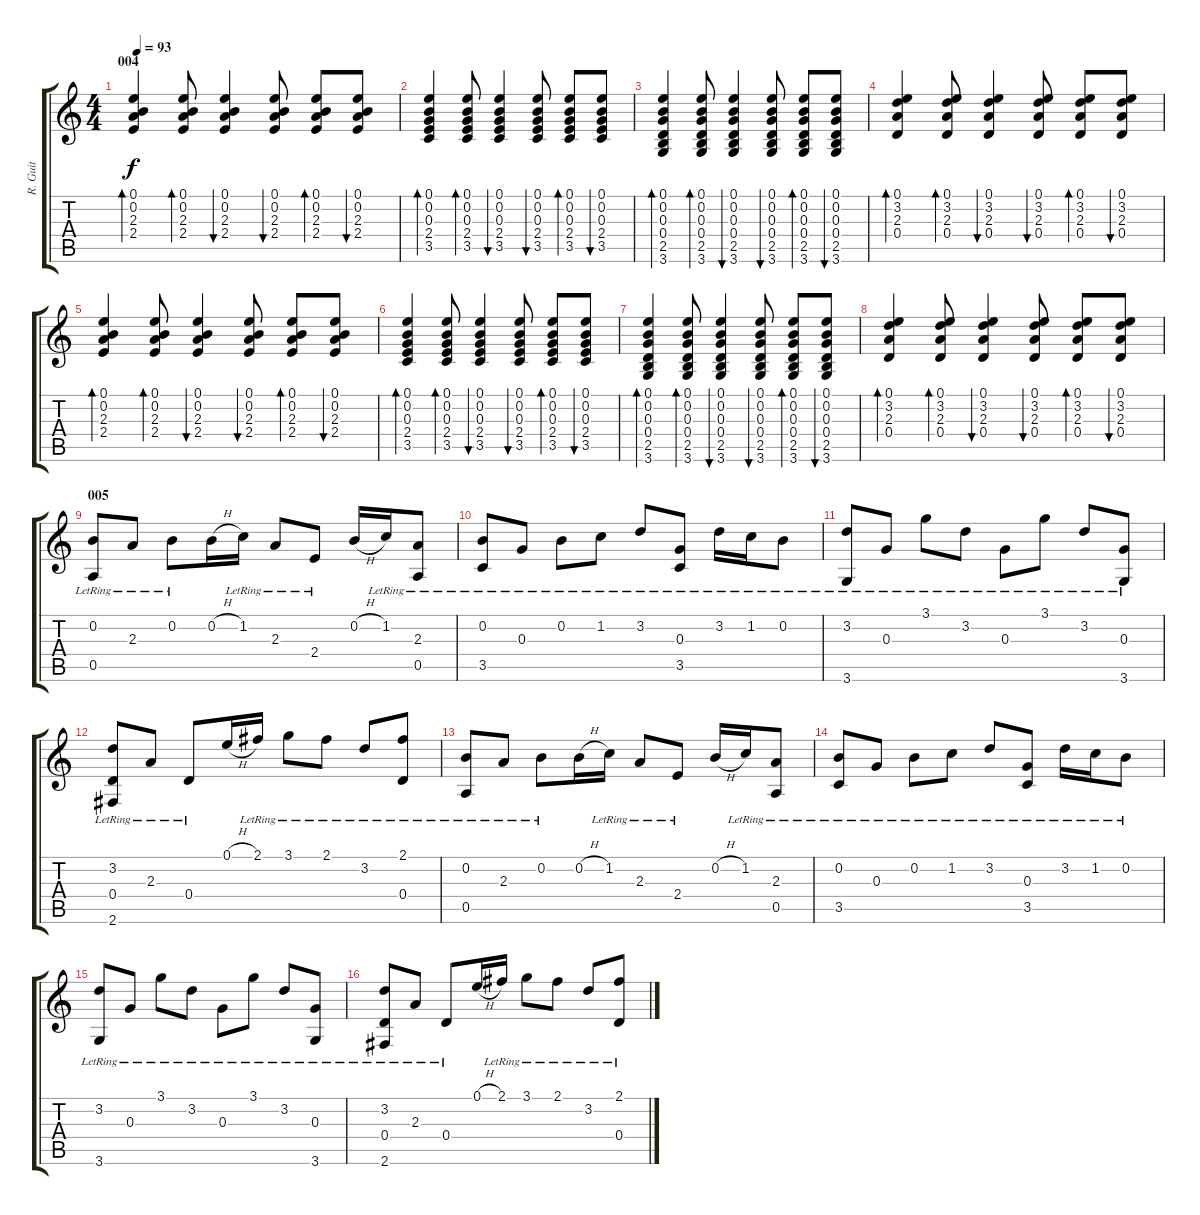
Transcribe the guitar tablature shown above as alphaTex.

\track ("R. Guit" "R. Guit") {instrument acousticguitarsteel}
\staff {score tabs}
\tuning (E4 B3 G3 D3 A2 E2) {hide}
\ts (4 4)
\section ("" "004")
\tempo 93
\clef g2
\ks c
(0.1 0.2 2.3 2.4).4{bd 30 dy f} (0.1 0.2 2.3 2.4).8{bd 30} (0.1 0.2 2.3 2.4).4{bu 30} (0.1 0.2 2.3 2.4).8{bu 30} (0.1 0.2 2.3 2.4).8{bd 30} (0.1 0.2 2.3 2.4).8{bu 30} |
(0.1 0.2 0.3 2.4 3.5).4{bd 30} (0.1 0.2 0.3 2.4 3.5).8{bd 30} (0.1 0.2 0.3 2.4 3.5).4{bu 30} (0.1 0.2 0.3 2.4 3.5).8{bu 30} (0.1 0.2 0.3 2.4 3.5).8{bd 30} (0.1 0.2 0.3 2.4 3.5).8{bu 30} |
(0.1 0.2 0.3 0.4 2.5 3.6).4{bd 30} (0.1 0.2 0.3 0.4 2.5 3.6).8{bd 30} (0.1 0.2 0.3 0.4 2.5 3.6).4{bu 30} (0.1 0.2 0.3 0.4 2.5 3.6).8{bu 30} (0.1 0.2 0.3 0.4 2.5 3.6).8{bd 30} (0.1 0.2 0.3 0.4 2.5 3.6).8{bu 30} |
(0.1 3.2 2.3 0.4).4{bd 30} (0.1 3.2 2.3 0.4).8{bd 30} (0.1 3.2 2.3 0.4).4{bu 30} (0.1 3.2 2.3 0.4).8{bu 30} (0.1 3.2 2.3 0.4).8{bd 30} (0.1 3.2 2.3 0.4).8{bu 30} |
(0.1 0.2 2.3 2.4).4{bd 30} (0.1 0.2 2.3 2.4).8{bd 30} (0.1 0.2 2.3 2.4).4{bu 30} (0.1 0.2 2.3 2.4).8{bu 30} (0.1 0.2 2.3 2.4).8{bd 30} (0.1 0.2 2.3 2.4).8{bu 30} |
(0.1 0.2 0.3 2.4 3.5).4{bd 30} (0.1 0.2 0.3 2.4 3.5).8{bd 30} (0.1 0.2 0.3 2.4 3.5).4{bu 30} (0.1 0.2 0.3 2.4 3.5).8{bu 30} (0.1 0.2 0.3 2.4 3.5).8{bd 30} (0.1 0.2 0.3 2.4 3.5).8{bu 30} |
(0.1 0.2 0.3 0.4 2.5 3.6).4{bd 30} (0.1 0.2 0.3 0.4 2.5 3.6).8{bd 30} (0.1 0.2 0.3 0.4 2.5 3.6).4{bu 30} (0.1 0.2 0.3 0.4 2.5 3.6).8{bu 30} (0.1 0.2 0.3 0.4 2.5 3.6).8{bd 30} (0.1 0.2 0.3 0.4 2.5 3.6).8{bu 30} |
(0.1 3.2 2.3 0.4).4{bd 30} (0.1 3.2 2.3 0.4).8{bd 30} (0.1 3.2 2.3 0.4).4{bu 30} (0.1 3.2 2.3 0.4).8{bu 30} (0.1 3.2 2.3 0.4).8{bd 30} (0.1 3.2 2.3 0.4).8{bu 30} |
\section ("" "005")
(0.2{lr} 0.5{lr}).8 2.3{lr}.8 0.2{lr}.8 0.2{h}.16 1.2{lr}.16 2.3{lr}.8 2.4{lr}.8 0.2{h}.16 1.2{lr}.16 (2.3{lr} 0.5{lr}).8 |
(0.2{lr} 3.5{lr}).8 0.3{lr}.8 0.2{lr}.8 1.2{lr}.8 3.2{lr}.8 (0.3{lr} 3.5{lr}).8 3.2{lr}.16 1.2{lr}.16 0.2{lr}.8 |
(3.2{lr} 3.6{lr}).8 0.3{lr}.8 3.1{lr}.8 3.2{lr}.8 0.3{lr}.8 3.1{lr}.8 3.2{lr}.8 (0.3{lr} 3.6{lr}).8 |
(3.2{lr} 0.4{lr} 2.6{lr}).8 2.3{lr}.8 0.4{lr}.8 0.1{h}.16 2.1{lr}.16 3.1{lr}.8 2.1{lr}.8 3.2{lr}.8 (2.1{lr} 0.4{lr}).8 |
(0.2{lr} 0.5{lr}).8 2.3{lr}.8 0.2{lr}.8 0.2{h}.16 1.2{lr}.16 2.3{lr}.8 2.4{lr}.8 0.2{h}.16 1.2{lr}.16 (2.3{lr} 0.5{lr}).8 |
(0.2{lr} 3.5{lr}).8 0.3{lr}.8 0.2{lr}.8 1.2{lr}.8 3.2{lr}.8 (0.3{lr} 3.5{lr}).8 3.2{lr}.16 1.2{lr}.16 0.2{lr}.8 |
(3.2{lr} 3.6{lr}).8 0.3{lr}.8 3.1{lr}.8 3.2{lr}.8 0.3{lr}.8 3.1{lr}.8 3.2{lr}.8 (0.3{lr} 3.6{lr}).8 |
(3.2{lr} 0.4{lr} 2.6{lr}).8 2.3{lr}.8 0.4{lr}.8 0.1{h}.16 2.1{lr}.16 3.1{lr}.8 2.1{lr}.8 3.2{lr}.8 (2.1{lr} 0.4{lr}).8
